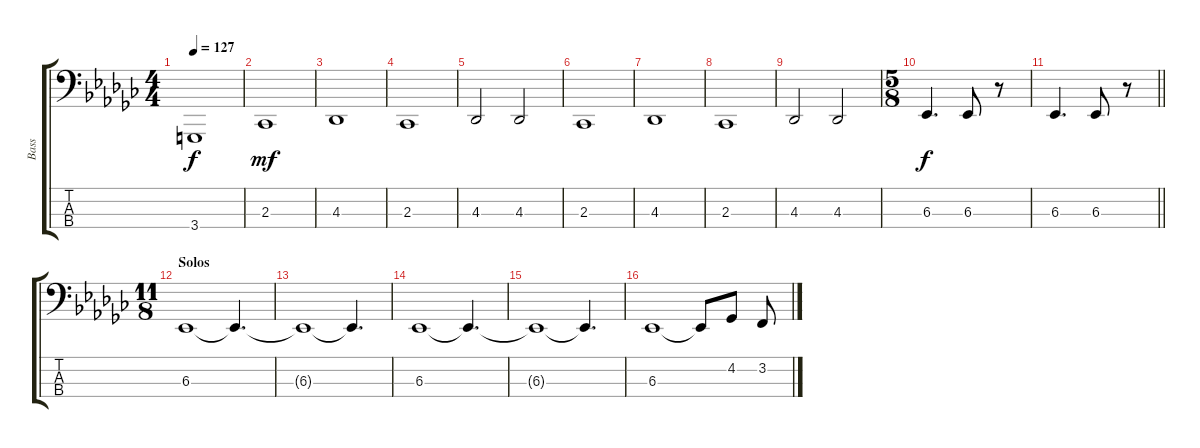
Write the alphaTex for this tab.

\track ("Bass" "Bass") {instrument lead2sawtooth}
\staff {score tabs}
\tuning (G2 D2 A1 E1) {hide}
\ts (4 4)
\tempo 127
\clef f4
\ks ebminor
3.4.1{dy f} |
2.3.1{dy mf} |
4.3.1 |
2.3.1 |
4.3.2 4.3.2 |
2.3.1 |
4.3.1 |
2.3.1 |
4.3.2 4.3.2 |
\ts (5 8)
6.3.4{d dy f} 6.3.8 r.8 |
\barLineRight lightlight
6.3.4{d} 6.3.8 r.8 |
\ts (11 8)
\section ("" "Solos")
6.3.1 6.3{t}.4{d} |
6.3{t}.1 6.3{t}.4{d} |
6.3.1 6.3{t}.4{d} |
6.3{t}.1 6.3{t}.4{d} |
6.3.1 6.3{t}.8 4.2.8 3.2.8
